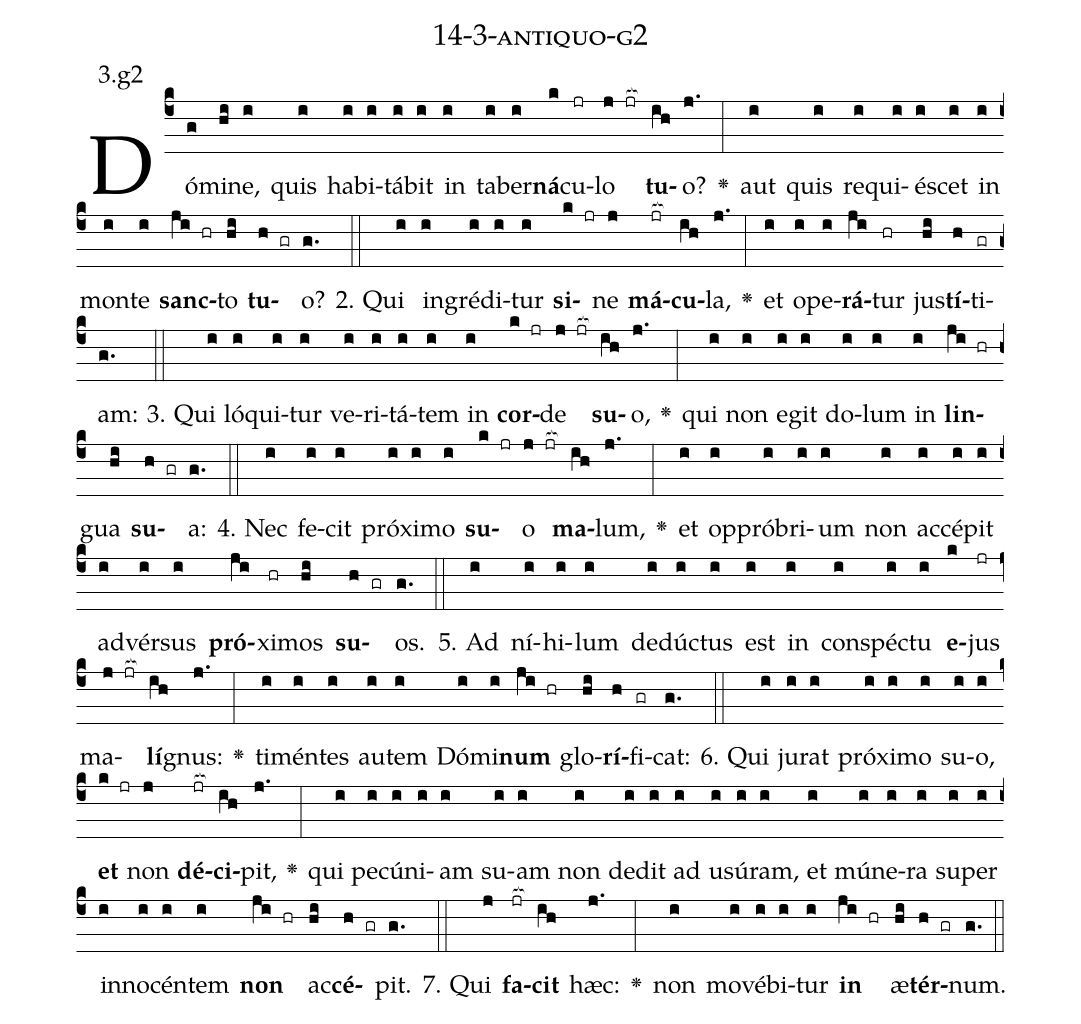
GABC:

name: 14-3-antiquo-g2;
annotation: 3.g2;
%%
(c4)Dó(g)mi(hi)ne,(i) quis(i) ha(i)bi(i)tá(i)bit(i) in(i) ta(i)ber(i)<b>ná</b>(k)cu(jr)lo(j jr[ocb:1{]) <b>tu</b>(ih[ocb:0}])o?(j.) <v>\greheightstar</v>(:) aut(i) quis(i) re(i)qui(i)é(i)scet(i) in(i) mon(i)te(i) <b>sanc</b>(ji hr)to(hi) <b>tu</b>(h gr)o?(g.) (::)
2. Qui(i) in(i)gré(i)di(i)tur(i) <b>si</b>(k jr)ne(j) <b>má</b>(jr[ocb:1{])<b>cu</b>(ih[ocb:0}])la,(j.) <v>\greheightstar</v>(:) et(i) o(i)pe(i)<b>rá</b>(ji)tur(hr) jus(hi)<b>tí</b>(h)ti(gr)am:(g.) (::)
3. Qui(i) ló(i)qui(i)tur(i) ve(i)ri(i)tá(i)tem(i) in(i) <b>cor</b>(k jr)de(j jr[ocb:1{]) <b>su</b>(ih[ocb:0}])o,(j.) <v>\greheightstar</v>(:) qui(i) non(i) e(i)git(i) do(i)lum(i) in(i) <b>lin</b>(ji hr)gua(hi) <b>su</b>(h gr)a:(g.) (::)
4. Nec(i) fe(i)cit(i) pró(i)xi(i)mo(i) <b>su</b>(k jr)o(j jr[ocb:1{]) <b>ma</b>(ih[ocb:0}])lum,(j.) <v>\greheightstar</v>(:) et(i) op(i)pró(i)bri(i)um(i) non(i) ac(i)cé(i)pit(i) ad(i)vér(i)sus(i) <b>pró</b>(ji)xi(hr)mos(hi) <b>su</b>(h gr)os.(g.) (::)
5. Ad(i) ní(i)hi(i)lum(i) de(i)dúc(i)tus(i) est(i) in(i) con(i)spéc(i)tu(i) <b>e</b>(k)jus(jr) ma(j jr[ocb:1{])<b>lí</b>(ih[ocb:0}])gnus:(j.) <v>\greheightstar</v>(:) ti(i)mén(i)tes(i) au(i)tem(i) Dó(i)mi(i)<b>num</b>(ji hr) glo(hi)<b>rí</b>(h)fi(gr)cat:(g.) (::)
6. Qui(i) ju(i)rat(i) pró(i)xi(i)mo(i) su(i)o,(i) <b>et</b>(k jr) non(j) <b>dé</b>(jr[ocb:1{])<b>ci</b>(ih[ocb:0}])pit,(j.) <v>\greheightstar</v>(:) qui(i) pe(i)cú(i)ni(i)am(i) su(i)am(i) non(i) de(i)dit(i) ad(i) u(i)sú(i)ram,(i) et(i) mú(i)ne(i)ra(i) su(i)per(i) in(i)no(i)cén(i)tem(i) <b>non</b>(ji hr) ac(hi)<b>cé</b>(h gr)pit.(g.) (::)
7. Qui(j) <b>fa</b>(jr[ocb:1{])<b>cit</b>(ih[ocb:0}]) hæc:(j.) <v>\greheightstar</v>(:) non(i) mo(i)vé(i)bi(i)tur(i) <b>in</b>(ji hr) æ(hi)<b>tér</b>(h gr)num.(g.) (::)
